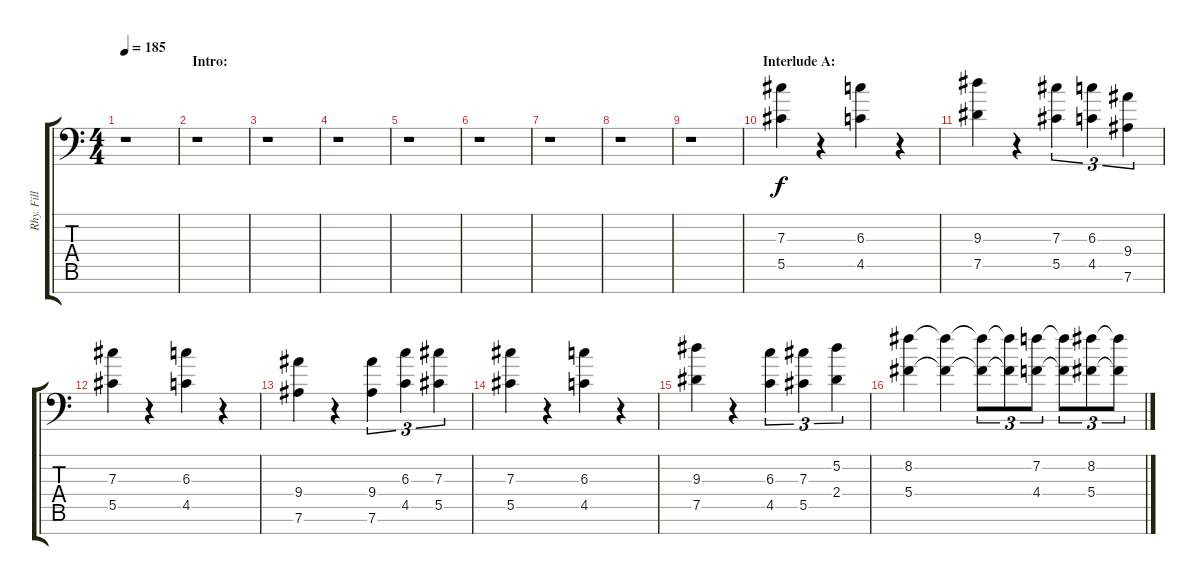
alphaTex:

\track ("Rhy. Fill" "Rhy. Fill") {instrument distortionguitar}
\staff {score tabs}
\tuning (Eb4 Bb3 Gb3 Db3 Ab2 Eb2 Bb1) {hide}
\ts (4 4)
\tempo 185
\clef f4
\ks c
r.1{dy f instrument distortionguitar} |
\section ("" "Intro:")
r.1 |
r.1 |
r.1 |
r.1 |
r.1 |
r.1 |
r.1 |
r.1 |
\section ("" "Interlude A:")
(7.3 5.5).4 r.4 (6.3 4.5).4 r.4 |
(9.3 7.5).4 r.4 (7.3 5.5).4{tu (3 2)} (6.3 4.5).4{tu (3 2)} (9.4 7.6).4{tu (3 2)} |
(7.3 5.5).4 r.4 (6.3 4.5).4 r.4 |
(9.4 7.6).4 r.4 (9.4 7.6).4{tu (3 2)} (6.3 4.5).4{tu (3 2)} (7.3 5.5).4{tu (3 2)} |
(7.3 5.5).4 r.4 (6.3 4.5).4 r.4 |
(9.3 7.5).4 r.4 (6.3 4.5).4{tu (3 2)} (7.3 5.5).4{tu (3 2)} (5.2 2.4).4{tu (3 2)} |
(8.2 5.4).4 (8.2{t} 5.4{t}).4 (8.2{t} 5.4{t}).8{tu (3 2)} (8.2{t} 5.4{t}).8{tu (3 2)} (7.2 4.4).8{tu (3 2)} (7.2{t} 4.4{t}).8{tu (3 2)} (8.2 5.4).8{tu (3 2)} (8.2{t} 5.4{t}).8{tu (3 2)}
